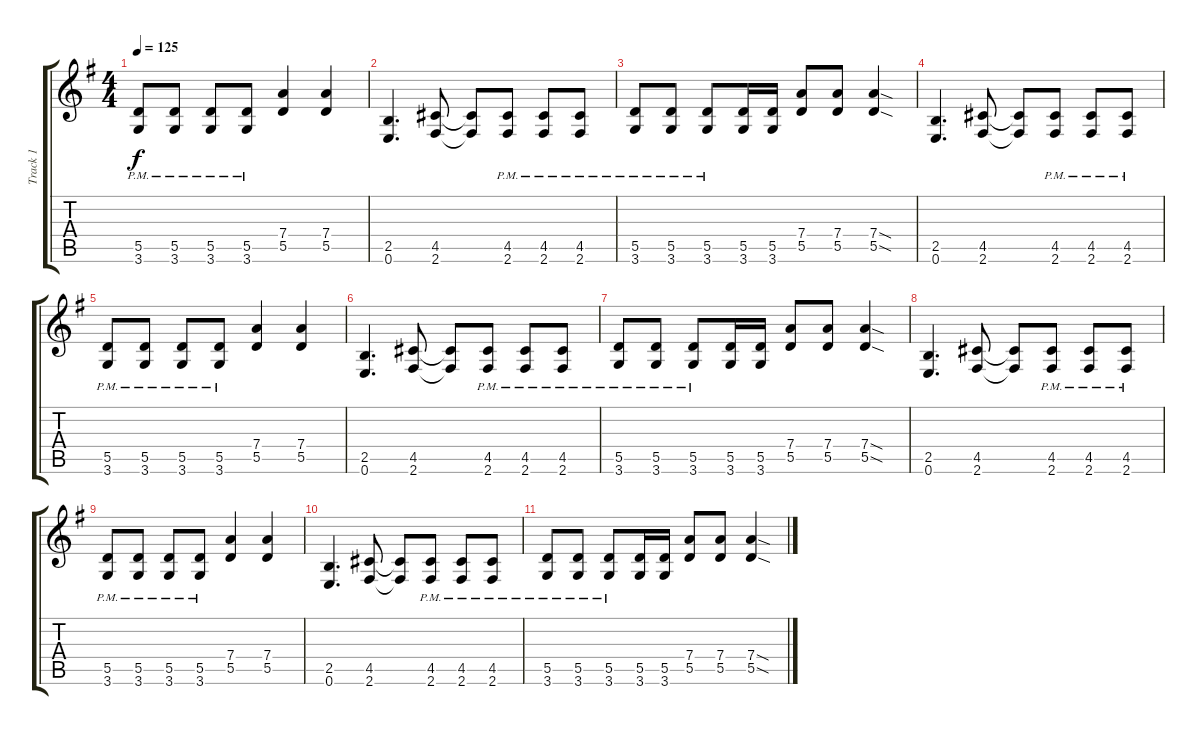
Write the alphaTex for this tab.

\track ("Track 1" "Track 1") {instrument distortionguitar}
\staff {score tabs}
\tuning (E4 B3 G3 D3 A2 E2) {hide}
\ts (4 4)
\tempo 125
\clef g2
\ks g
(5.5{pm} 3.6).8{dy f} (5.5{pm} 3.6).8 (5.5{pm} 3.6).8 (5.5{pm} 3.6).8 (7.4 5.5).4 (7.4 5.5).4 |
(2.5 0.6).4{d} (4.5 2.6).8 (4.5{t} 2.6{t}).8 (4.5{pm} 2.6).8 (4.5{pm} 2.6).8 (4.5{pm} 2.6).8 |
(5.5{pm} 3.6).8 (5.5{pm} 3.6).8 (5.5{pm} 3.6).8 (5.5 3.6).16 (5.5 3.6).16 (7.4 5.5).8 (7.4 5.5).8 (7.4{sod} 5.5{sod}).4 |
(2.5 0.6).4{d} (4.5 2.6).8 (4.5{t} 2.6{t}).8 (4.5{pm} 2.6).8 (4.5{pm} 2.6).8 (4.5{pm} 2.6).8 |
(5.5{pm} 3.6).8 (5.5{pm} 3.6).8 (5.5{pm} 3.6).8 (5.5{pm} 3.6).8 (7.4 5.5).4 (7.4 5.5).4 |
(2.5 0.6).4{d} (4.5 2.6).8 (4.5{t} 2.6{t}).8 (4.5{pm} 2.6).8 (4.5{pm} 2.6).8 (4.5{pm} 2.6).8 |
(5.5{pm} 3.6).8 (5.5{pm} 3.6).8 (5.5{pm} 3.6).8 (5.5 3.6).16 (5.5 3.6).16 (7.4 5.5).8 (7.4 5.5).8 (7.4{sod} 5.5{sod}).4 |
(2.5 0.6).4{d volume 0} (4.5 2.6).8 (4.5{t} 2.6{t}).8 (4.5{pm} 2.6).8 (4.5{pm} 2.6).8 (4.5{pm} 2.6).8 |
(5.5{pm} 3.6).8 (5.5{pm} 3.6).8 (5.5{pm} 3.6).8 (5.5{pm} 3.6).8 (7.4 5.5).4 (7.4 5.5).4 |
(2.5 0.6).4{d} (4.5 2.6).8 (4.5{t} 2.6{t}).8 (4.5{pm} 2.6).8 (4.5{pm} 2.6).8 (4.5{pm} 2.6).8 |
(5.5{pm} 3.6).8 (5.5{pm} 3.6).8 (5.5{pm} 3.6).8 (5.5 3.6).16 (5.5 3.6).16 (7.4 5.5).8 (7.4 5.5).8 (7.4{sod} 5.5{sod}).4
